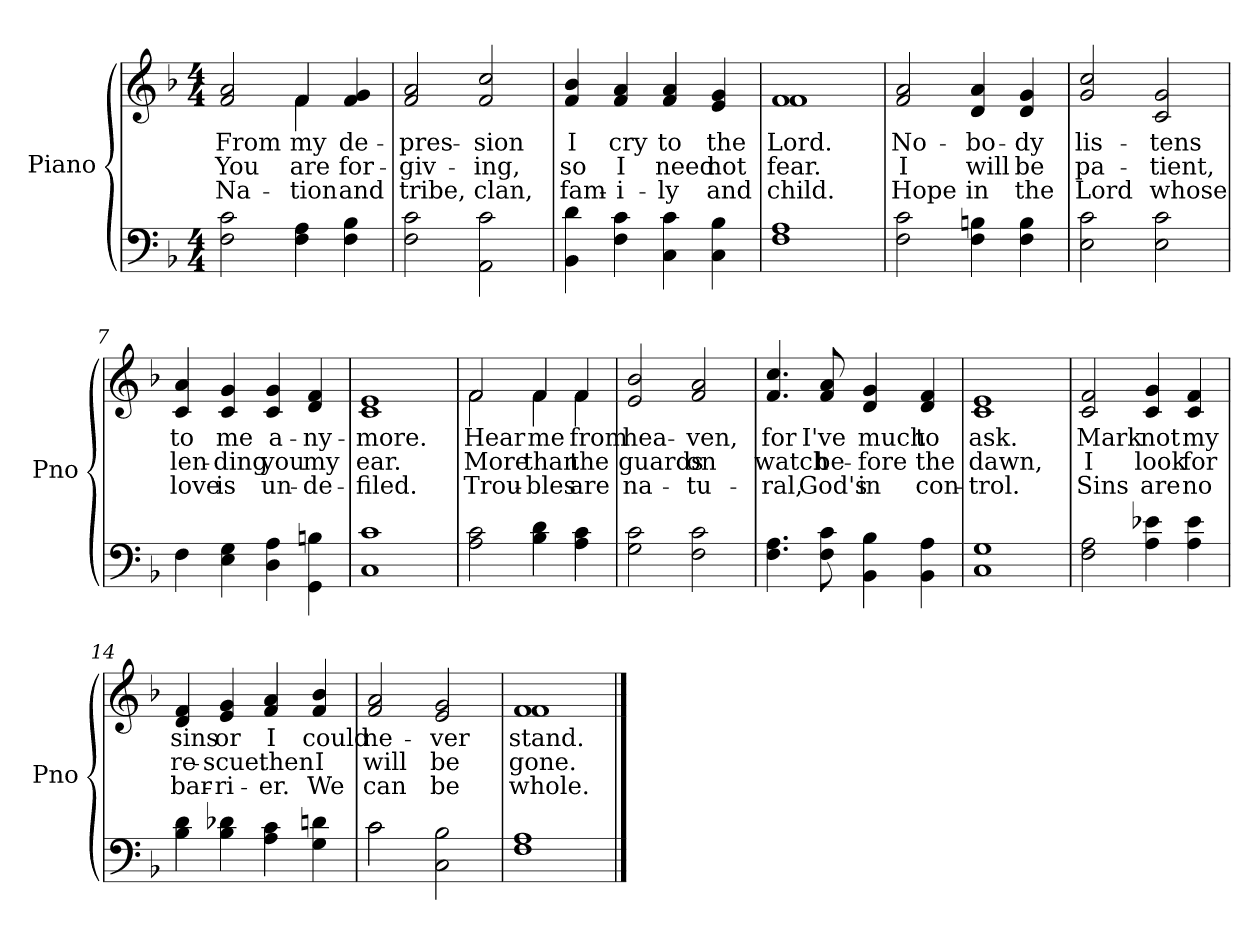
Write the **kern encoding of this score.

**kern	**kern	**text	**text	**text
*part2	*part1	*part1	*part1	*part1
*staff2	*staff1	*staff1	*staff1	*staff1
*I"Piano	*I"Piano	*	*	*
*I'Pno	*I'Pno	*	*	*
*clefF4	*clefG2	*	*	*
*k[b-]	*k[b-]	*	*	*
*M4/4	*M4/4	*	*	*
=1	=1	=1	=1	=1
!	!LO:TX:b:i:t=Verse	!	!	!
!	!	!LO:LY:b	!LO:LY:b	!LO:LY:b
*	*^	*	*	*
2F\ 2c\	2f/ 2a/	2ryy	From	You	Na-
!	!	!	!LO:LY:b	!LO:LY:b	!LO:LY:b
4F\ 4A\	4f/	4f\	my	are	-tion
!	!	!	!LO:LY:b	!LO:LY:b	!LO:LY:b
4F\ 4B-\	4f/ 4g/	4ryy	de-	for-	and
=2	=2	=2	=2	=2	=2
!	!	!	!LO:LY:b	!LO:LY:b	!LO:LY:b
*	*v	*v	*	*	*
2F\ 2c\	2f/ 2a/	-pres-	-giv-	tribe,
!	!	!LO:LY:b	!LO:LY:b	!LO:LY:b
2AA\ 2c\	2f/ 2cc/	-sion	-ing,	clan,
=3	=3	=3	=3	=3
!	!	!LO:LY:b	!LO:LY:b	!LO:LY:b
4BB-\ 4d\	4f/ 4b-/	I	so	fam-
!	!	!LO:LY:b	!LO:LY:b	!LO:LY:b
4F\ 4c\	4f/ 4a/	cry	I	-i-
!	!	!LO:LY:b	!LO:LY:b	!LO:LY:b
4C\ 4c\	4f/ 4a/	to	need	-ly
!	!	!LO:LY:b	!LO:LY:b	!LO:LY:b
4C\ 4B-\	4e/ 4g/	the	not	and
=4	=4	=4	=4	=4
!	!	!LO:LY:b	!LO:LY:b	!LO:LY:b
*	*^	*	*	*
1F 1A	1f	1f	Lord.	fear.	child.
!!LO:LB:g=z
=5	=5	=5	=5	=5	=5
!	!	!	!LO:LY:b	!LO:LY:b	!LO:LY:b
*	*v	*v	*	*	*
2F\ 2c\	2f/ 2a/	No-	I	Hope
!	!	!LO:LY:b	!LO:LY:b	!LO:LY:b
4F\ 4Bn\	4d/ 4a/	-bo-	will	in
!	!	!LO:LY:b	!LO:LY:b	!LO:LY:b
4F\ 4B\	4d/ 4g/	-dy	be	the
=6	=6	=6	=6	=6
!	!	!LO:LY:b	!LO:LY:b	!LO:LY:b
2E\ 2c\	2g/ 2cc/	lis-	pa-	Lord
!	!	!LO:LY:b	!LO:LY:b	!LO:LY:b
2E\ 2c\	2c/ 2g/	-tens	-tient,	whose
=7	=7	=7	=7	=7
!	!	!LO:LY:b	!LO:LY:b	!LO:LY:b
4F\	4c/ 4a/	to	len-	love
!	!	!LO:LY:b	!LO:LY:b	!LO:LY:b
4E\ 4G\	4c/ 4g/	me	-ding	is
!	!	!LO:LY:b	!LO:LY:b	!LO:LY:b
4D\ 4A\	4c/ 4g/	a-	you	un-
!	!	!LO:LY:b	!LO:LY:b	!LO:LY:b
4GG\ 4Bn\	4d/ 4f/	-ny-	my	-de-
=8	=8	=8	=8	=8
!	!	!LO:LY:b	!LO:LY:b	!LO:LY:b
1C 1c	1c 1e	-more.	ear.	-filed.
!!LO:LB:g=z
=9	=9	=9	=9	=9
!	!	!LO:LY:b	!LO:LY:b	!LO:LY:b
*	*^	*	*	*
2A\ 2c\	2f/	2f\	Hear	More	Trou-
!	!	!	!LO:LY:b	!LO:LY:b	!LO:LY:b
4B-\ 4d\	4f/	4f\	me	than	-bles
!	!	!	!LO:LY:b	!LO:LY:b	!LO:LY:b
4A\ 4c\	4f/	4f\	from	the	are
=10	=10	=10	=10	=10	=10
!	!	!	!LO:LY:b	!LO:LY:b	!LO:LY:b
*	*v	*v	*	*	*
2G\ 2c\	2e/ 2b-/	hea-	guards	na-
!	!	!LO:LY:b	!LO:LY:b	!LO:LY:b
2F\ 2c\	2f/ 2a/	-ven,	on	-tu-
=11	=11	=11	=11	=11
!	!	!LO:LY:b	!LO:LY:b	!LO:LY:b
4.F\ 4.A\	4.f/ 4.cc/	for	watch	-ral,
!	!	!LO:LY:b	!LO:LY:b	!LO:LY:b
8F\ 8c\	8f/ 8a/	I've	be-	God's
!	!	!LO:LY:b	!LO:LY:b	!LO:LY:b
4BB-\ 4B-\	4d/ 4g/	much	-fore	in
!	!	!LO:LY:b	!LO:LY:b	!LO:LY:b
4BB-\ 4A\	4d/ 4f/	to	the	con-
=12	=12	=12	=12	=12
!	!	!LO:LY:b	!LO:LY:b	!LO:LY:b
1C 1G	1c 1e	ask.	dawn,	-trol.
!!LO:LB:g=z
=13	=13	=13	=13	=13
!	!	!LO:LY:b	!LO:LY:b	!LO:LY:b
2F\ 2A\	2c/ 2f/	Mark	I	Sins
!	!	!LO:LY:b	!LO:LY:b	!LO:LY:b
4A\ 4e-X\	4c/ 4g/	not	look	are
!	!	!LO:LY:b	!LO:LY:b	!LO:LY:b
4A\ 4e-\	4c/ 4f/	my	for	no
=14	=14	=14	=14	=14
!	!	!LO:LY:b	!LO:LY:b	!LO:LY:b
4B-\ 4d\	4d/ 4f/	sins	re-	bar-
!	!	!LO:LY:b	!LO:LY:b	!LO:LY:b
4B-\ 4d-X\	4e/ 4g/	or	-scue.	-ri-
!	!	!LO:LY:b	!LO:LY:b	!LO:LY:b
4A\ 4c\	4f/ 4a/	I	then	-er.
!	!	!LO:LY:b	!LO:LY:b	!LO:LY:b
4G\ 4dn\	4f/ 4b-/	could	I	We
=15	=15	=15	=15	=15
*^	*	*	*	*
!	!	!	!LO:LY:b	!LO:LY:b	!LO:LY:b
2c\	2c\	2f/ 2a/	ne-	will	can
!	!	!	!LO:LY:b	!LO:LY:b	!LO:LY:b
2C\ 2B-\	2ryy	2e/ 2g/	-ver	be	be
=16	=16	=16	=16	=16	=16
!	!	!	!LO:LY:b	!LO:LY:b	!LO:LY:b
*v	*v	*^	*	*	*
1F 1A	1f	1f	stand.	gone.	whole.
*	*v	*v	*	*	*
==	==	==	==	==
*-	*-	*-	*-	*-
